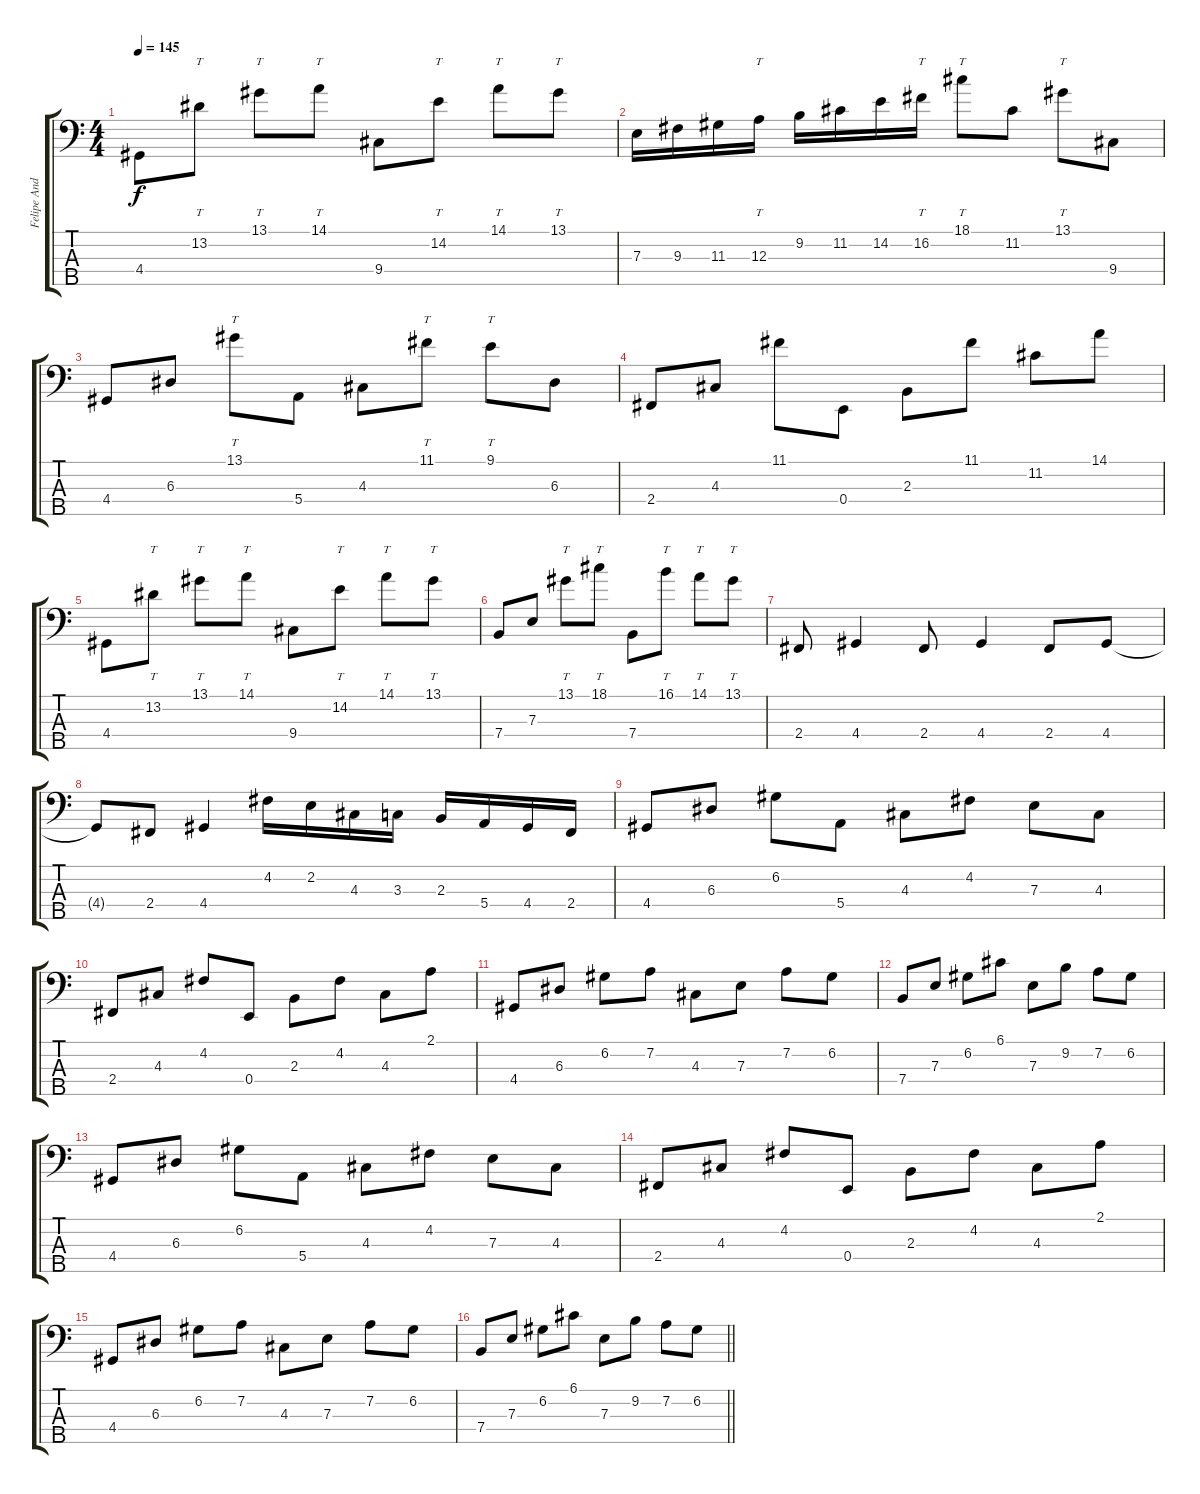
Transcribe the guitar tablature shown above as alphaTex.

\track ("Felipe Andreoli" "Felipe And") {instrument electricbassfinger}
\staff {score tabs}
\tuning (G2 D2 A1 E1 B0) {hide}
\ts (4 4)
\tempo 145
\clef f4
\ks c
4.4.8{dy f} 13.2.8{tt} 13.1.8{tt} 14.1.8{tt} 9.4.8 14.2.8{tt} 14.1.8{tt} 13.1.8{tt} |
7.3.16 9.3.16 11.3.16 12.3.16{tt} 9.2.16 11.2.16 14.2.16 16.2.16{tt} 18.1.8{tt} 11.2.8 13.1.8{tt} 9.4.8 |
4.4.8 6.3.8 13.1.8{tt} 5.4.8 4.3.8 11.1.8{tt} 9.1.8{tt} 6.3.8 |
2.4.8 4.3.8 11.1.8 0.4.8 2.3.8 11.1.8 11.2.8 14.1.8 |
4.4.8 13.2.8{tt} 13.1.8{tt} 14.1.8{tt} 9.4.8 14.2.8{tt} 14.1.8{tt} 13.1.8{tt} |
7.4.8 7.3.8 13.1.8{tt} 18.1.8{tt} 7.4.8 16.1.8{tt} 14.1.8{tt} 13.1.8{tt} |
2.4.8 4.4.4 2.4.8 4.4.4 2.4.8 4.4.8 |
4.4{t}.8 2.4.8 4.4.4 4.2.16 2.2.16 4.3.16 3.3.16 2.3.16 5.4.16 4.4.16 2.4.16 |
4.4.8 6.3.8 6.2.8 5.4.8 4.3.8 4.2.8 7.3.8 4.3.8 |
2.4.8 4.3.8 4.2.8 0.4.8 2.3.8 4.2.8 4.3.8 2.1.8 |
4.4.8 6.3.8 6.2.8 7.2.8 4.3.8 7.3.8 7.2.8 6.2.8 |
7.4.8 7.3.8 6.2.8 6.1.8 7.3.8 9.2.8 7.2.8 6.2.8 |
4.4.8 6.3.8 6.2.8 5.4.8 4.3.8 4.2.8 7.3.8 4.3.8 |
2.4.8 4.3.8 4.2.8 0.4.8 2.3.8 4.2.8 4.3.8 2.1.8 |
4.4.8 6.3.8 6.2.8 7.2.8 4.3.8 7.3.8 7.2.8 6.2.8 |
\barLineRight lightlight
7.4.8 7.3.8 6.2.8 6.1.8 7.3.8 9.2.8 7.2.8 6.2.8
